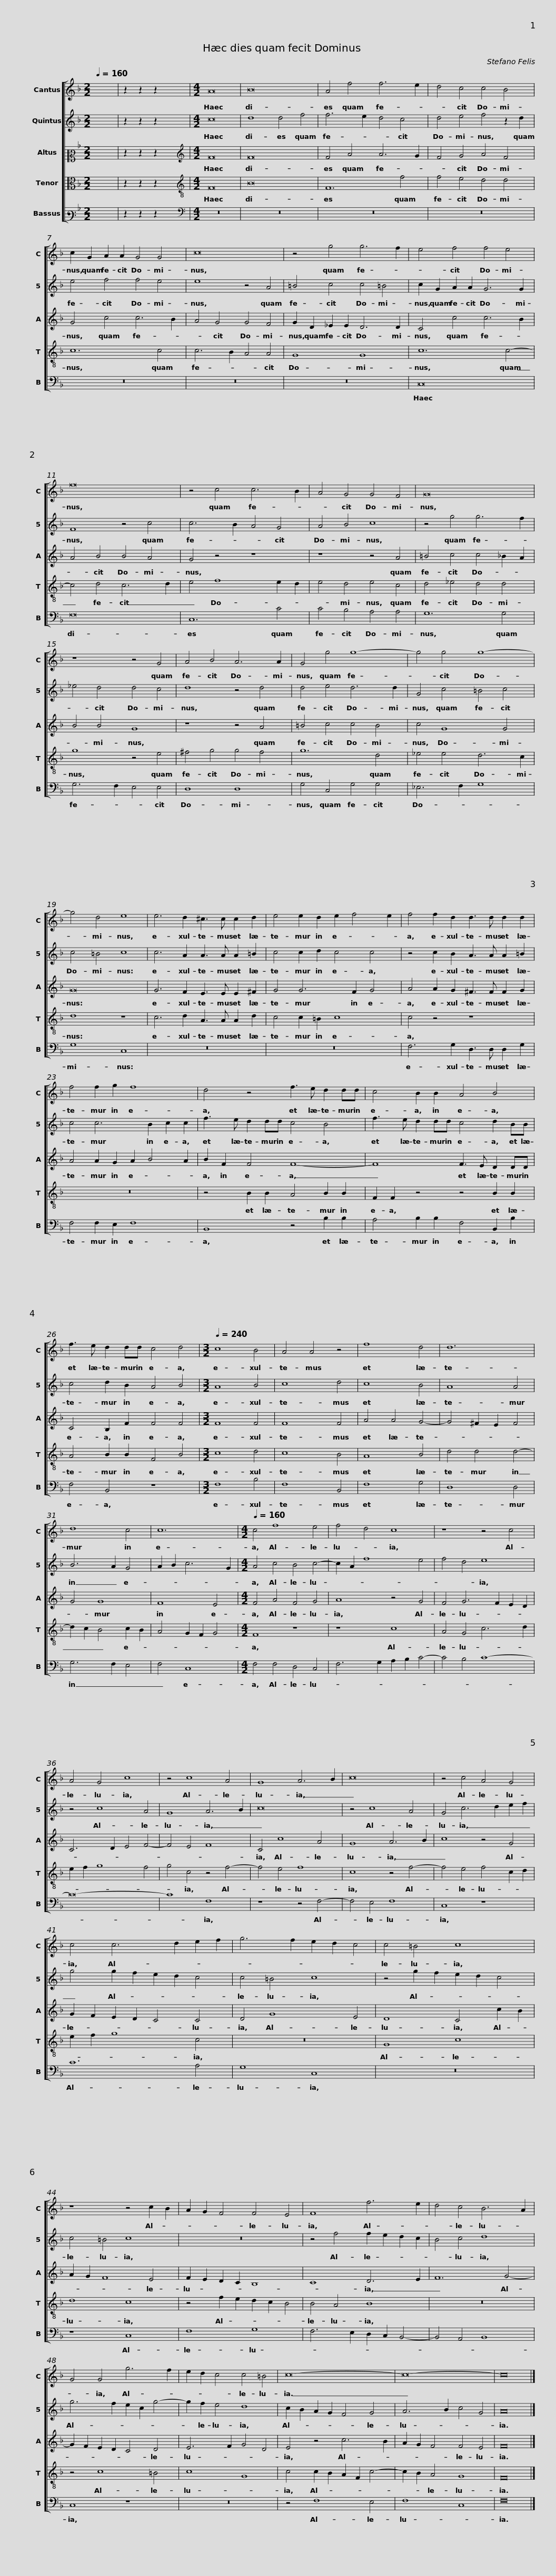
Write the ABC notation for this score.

X:1
%%score [ 1 2 3 4 5 ]
L:1/8
Q:1/4=160
M:2/2
I:linebreak $
K:F
V:1 treble
V:2 treble
V:3 alto2
V:4 alto
V:5 bass3
V:1
 x8 | z2 z2 z2 x2 |[M:4/2] A16 | B16 | A4 f4 f6 e2 | %5
 d4 c4 c4 B4 |$ c2 G2 A2 A2 G4 G4 | c16 | z4 g4 g6 f2 | e4 f4 f4 e4 |$ %10
 f16 |$ z4 c4 c6 B2 | A4 G4 G4 F4 | G16 | z8 z4 G4 | %15
 A4 B4 A6 A2 |$ G4 g4 g8- | g4 g4 g8- | g4 d4 e8 | e6 d2 ^c3 c c2 d2 |$ %20
 e4 e2 d2 e2 f4 e2 | f4 f2 d2 d3 d d2 d2 | f4 f2 g2 f8 | d4 z4 f3 e d2 dd |$ c4 B2 B2 A4 B4 | %25
 f3 e d2 dd c4 d4 |[M:3/2][Q:1/4=240] c8 B4 | A4 A4 z4 |$ f8 d4 | d12 | %30
 d8 c4 | c12 |[M:4/2][Q:1/4=160] c4 f8 e4 |$ f4 d4 c8 | z8 z4 c4 | %35
 A4 G4 c8 | z4 c8 A4 | G8 A6 B2 |$ c16 | z4 c4 A4 G4 | %40
 c4 c6 d2 e2 f2 | g6 f2 e2 d2 c4 | c4 =B4 c8 |$ z8 z4 c2 B2 | A2 G2 F4 F4 E4 | %45
 F8 f6 e2 | d4 c4 B6 A2 | G4 G4 g6 f2 |$ e2 d2 c4 c4 =B4 | c16- | %50
 c16- | c16 |] %52
V:2
 x8 | z2 z2 z2 x2 |[M:4/2] c16 | d8 d4 f4 | f6 e2 d4 c4 | %5
 d4 e4 f4 z2 d2 |$ e4 f4 f4 e4 | e8 z4 A4 | =B4 c4 c4 !courtesy!=B4 | c2 G2 A2 A2 G6 G2 |$ %10
 F8 z4 c4 |$ c6 B2 A4 G4 | A4 B4 c8 | z4 g4 g6 f2 | _e4 d4 d4 c4 | %15
 d8 z4 d4 |$ d4 e4 d6 d2 | G4 c4 =B4 c4 | c4 =B4 c8 | c6 A2 A3 A A2 =B2 |$ %20
 c4 c2 d2 c4 c4 | z4 c2 B2 A3 A A2 =B2 | c4 c6 B2 c2 c2 | f3 e d2 dd c4 B4 |$ f3 e d2 dd c4 d2 BB | %25
 c4 d2 B2 A4 B4 |[M:3/2] A8 B4 | c8 d4 |$ c8 B4 | A8 A4 | %30
 B6 A2 G4 | A2 B2 c6 G2 |[M:4/2] A4 c4 B4 c4- |$ c2 A2 f8 e4 | f4 d4 e8 | %35
 z4 c8 A4 | G8 A6 B2 | c16 |$ z4 c8 A4 | G4 c6 d2 e2 f2 | %40
 g4 g2 f2 e2 d2 c4 | c4 =B4 c8 | z4 g2 f2 e2 d2 c4 |$ c4 =B4 c8 | z16 | %45
 z4 f4 f2 e2 d2 c2 | B4 c4 d8 | g6 f2 e2 c2 g4- |$ g2 f2 e4 d8 | c2 B2 A2 G2 F4 G4 | %50
 A6 B2 c4 G4 | A16 |] %52
V:3
 x8 | z2 z2 z2 x2 |[M:4/2][K:treble] F16 | F16 | F4 A4 A6 G2 | %5
 F4 G4 A4 F4 |$ G4 c4 c6 B2 | A4 G4 G4 F4 | G2 D2 _E2 E2 D6 D2 | C4 c4 c6 B2 |$ %10
 A4 B4 B4 A4 |$ G4 z4 z8 | z8 z4 A4 | =B4 c4 c4 _B2 A2 | B4 B4 G8 | %15
 z8 z4 A4 |$ =B4 c4 c4 B4 | c4 G8 G4 | G16 | G6 F2 E3 E E2 ^F2 |$ %20
 G4 G6 F2 G4 | A4 A2 G2 ^F3 F F2 G2 | A4 A2 G2 A2 B4 A2 | B2 F2 F4 F8- |$ F8 F3 E D2 DD | %25
 C4 B,2 F2 F4 F4 |[M:3/2] F8 F4 | F8 F4 |$ A4 A4 G4- | G4 ^F2 E2 F4 | %30
 G4 G8 | F8 E4 |[M:4/2] F4 A4 F4 G4 |$ A8 z4 G4 | F4 G6 F2 E2 D2 | %35
 C6 D2 E4 F4- | F4 E4 F8 | C4 c8 A4 |$ G8 A6 B2 | c8 z4 G4 | %40
 G2 F2 E2 D2 C4 C4 | D4 G8 E4 | D8 C4 c2 B2 |$ A2 G2 F8 E4 | F2 E2 D2 C2 B,8 | %45
 C8 D6 E2 | F12 G4- | G2 F2 E2 D2 C4 D4 |$ E6 F2 G4 D4 | E4 z4 c6 B2 | %50
 A2 G2 F4 F4 E4 | F16 |] %52
V:4
 x8 | z2 z2 z2 x2 |[M:4/2][K:treble-8] F16 | B16 | F12 f4 | %5
 f4 e4 d4 d4 |$ c12 c4 | c6 B2 A4 A4 | G8 G8 | c12 c4- |$ %10
 c4 d4 c6 d2 |$ e4 f8 e2 d2 | e4 d4 e4 c4 | d4 _e4 d4 d4 | g8 z4 e4 | %15
 ^f4 g4 g4 f4 |$ g12 d4 | _e4 e4 d6 c2 | d8 z8 | c6 d2 A3 A A2 d2 |$ %20
 c4 c2 =B2 c8 | c4 z4 z8 | z16 | z4 B2 B2 A4 B2 B2 |$ F2 F2 z4 z4 B2 B2 | %25
 A4 B2 B2 F4 B4 |[M:3/2] c8 d4 | c8 B4 |$ A8 B4 | d4 d4 d4- | %30
 d2 c2 B4 c2 B2 | A4 G2 F2 G4 |[M:4/2] F8 z8 |$ z8 c8 | A4 G4 c6 d2 | %35
 e2 f2 g8 f4 | g4 c4 z4 f4- | f4 e4 f8 |$ c8 z4 f4- | f4 e4 f4 c2 d2 | %40
 e2 f2 g8 c4 | z16 | G8 c8 |$ d8 c8 | z4 f2 e2 d2 c2 B4 | %45
 B4 A4 B8 | z16 | z4 c8 =B4 |$ c8 G8 | c4 c2 B2 A2 F2 c4- | %50
 c2 B2 A4 G8 | F16 |] %52
V:5
 x8 | z2 z2 z2 x2 |[M:4/2][K:bass] z16 | z16 | z16 | %5
 z16 |$ z16 | z16 | z16 | C,16 |$ %10
 F,16 |$ C,12 C4 | C4 B,4 A,4 A,4 | G,12 G,4 | G,6 F,2 E,4 E,4 | %15
 D,8 D,8 |$ G,4 C,4 G,4 G,4 | _E,6 F,2 G,8 | G,8 C,8 | z16 |$ %20
 z16 | F,6 G,2 D,3 D, D,2 G,2 | F,4 F,2 E,2 F,8 | B,,8 z4 B,2 B,2 |$ A,4 B,2 B,2 F,4 B,,2 B,2 | %25
 F,4 B,,4 z8 |[M:3/2] F,8 B,4 | F,8 B,,4 |$ F,8 G,4 | D,8 D,4 | %30
 G,6 F,2 E,4 | F,4 C,8 |[M:4/2] F,4 F,4 D,4 C,4 |$ F,6 G,2 A,2 B,2 C4- | C4 B,4 C8- | %35
 C16- | C8 F,8 | z8 z4 F,4- |$ F,4 E,4 F,8 | C,8 z8 | %40
 C12 A,4 | G,8 C,8 | z16 |$ z8 C,8 | F,8 G,8 | %45
 F,6 E,2 D,2 C,2 B,,4- | B,,4 A,,4 B,,8 | C,8 z8 |$ z16 | z4 F,8 E,4 | %50
 F,8 C,8 | F,16 |] %52
